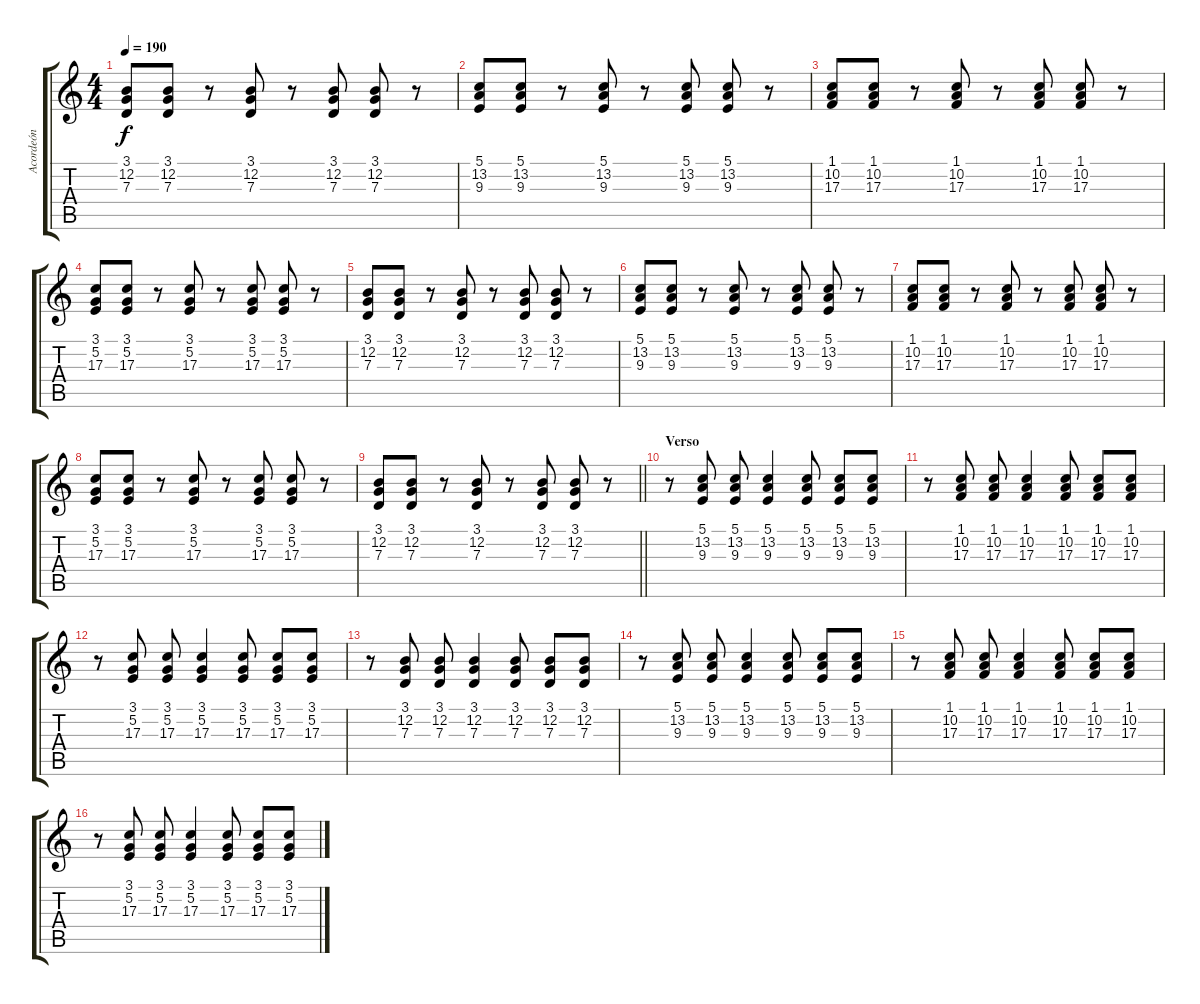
\track ("Acordeón" "Acordeón") {instrument accordion}
\staff {score tabs}
\tuning (E4 B3 G3 D3 A2 E2) {hide}
\ts (4 4)
\tempo 190
\clef g2
\ks c
(3.1 12.2 7.3).8{dy f} (3.1 12.2 7.3).8 r.8 (3.1 12.2 7.3).8 r.8 (3.1 12.2 7.3).8 (3.1 12.2 7.3).8 r.8 |
(5.1 13.2 9.3).8 (5.1 13.2 9.3).8 r.8 (5.1 13.2 9.3).8 r.8 (5.1 13.2 9.3).8 (5.1 13.2 9.3).8 r.8 |
(1.1 10.2 17.3).8 (1.1 10.2 17.3).8 r.8 (1.1 10.2 17.3).8 r.8 (1.1 10.2 17.3).8 (1.1 10.2 17.3).8 r.8 |
(3.1 5.2 17.3).8 (3.1 5.2 17.3).8 r.8 (3.1 5.2 17.3).8 r.8 (3.1 5.2 17.3).8 (3.1 5.2 17.3).8 r.8 |
(3.1 12.2 7.3).8 (3.1 12.2 7.3).8 r.8 (3.1 12.2 7.3).8 r.8 (3.1 12.2 7.3).8 (3.1 12.2 7.3).8 r.8 |
(5.1 13.2 9.3).8 (5.1 13.2 9.3).8 r.8 (5.1 13.2 9.3).8 r.8 (5.1 13.2 9.3).8 (5.1 13.2 9.3).8 r.8 |
(1.1 10.2 17.3).8 (1.1 10.2 17.3).8 r.8 (1.1 10.2 17.3).8 r.8 (1.1 10.2 17.3).8 (1.1 10.2 17.3).8 r.8 |
(3.1 5.2 17.3).8 (3.1 5.2 17.3).8 r.8 (3.1 5.2 17.3).8 r.8 (3.1 5.2 17.3).8 (3.1 5.2 17.3).8 r.8 |
\barLineRight lightlight
(3.1 12.2 7.3).8 (3.1 12.2 7.3).8 r.8 (3.1 12.2 7.3).8 r.8 (3.1 12.2 7.3).8 (3.1 12.2 7.3).8 r.8 |
\section ("" "Verso")
r.8 (5.1 13.2 9.3).8 (5.1 13.2 9.3).8 (5.1 13.2 9.3).4 (5.1 13.2 9.3).8 (5.1 13.2 9.3).8 (5.1 13.2 9.3).8 |
r.8 (1.1 10.2 17.3).8 (1.1 10.2 17.3).8 (1.1 10.2 17.3).4 (1.1 10.2 17.3).8 (1.1 10.2 17.3).8 (1.1 10.2 17.3).8 |
r.8 (3.1 5.2 17.3).8 (3.1 5.2 17.3).8 (3.1 5.2 17.3).4 (3.1 5.2 17.3).8 (3.1 5.2 17.3).8 (3.1 5.2 17.3).8 |
r.8 (3.1 12.2 7.3).8 (3.1 12.2 7.3).8 (3.1 12.2 7.3).4 (3.1 12.2 7.3).8 (3.1 12.2 7.3).8 (3.1 12.2 7.3).8 |
r.8 (5.1 13.2 9.3).8 (5.1 13.2 9.3).8 (5.1 13.2 9.3).4 (5.1 13.2 9.3).8 (5.1 13.2 9.3).8 (5.1 13.2 9.3).8 |
r.8 (1.1 10.2 17.3).8 (1.1 10.2 17.3).8 (1.1 10.2 17.3).4 (1.1 10.2 17.3).8 (1.1 10.2 17.3).8 (1.1 10.2 17.3).8 |
r.8 (3.1 5.2 17.3).8 (3.1 5.2 17.3).8 (3.1 5.2 17.3).4 (3.1 5.2 17.3).8 (3.1 5.2 17.3).8 (3.1 5.2 17.3).8
